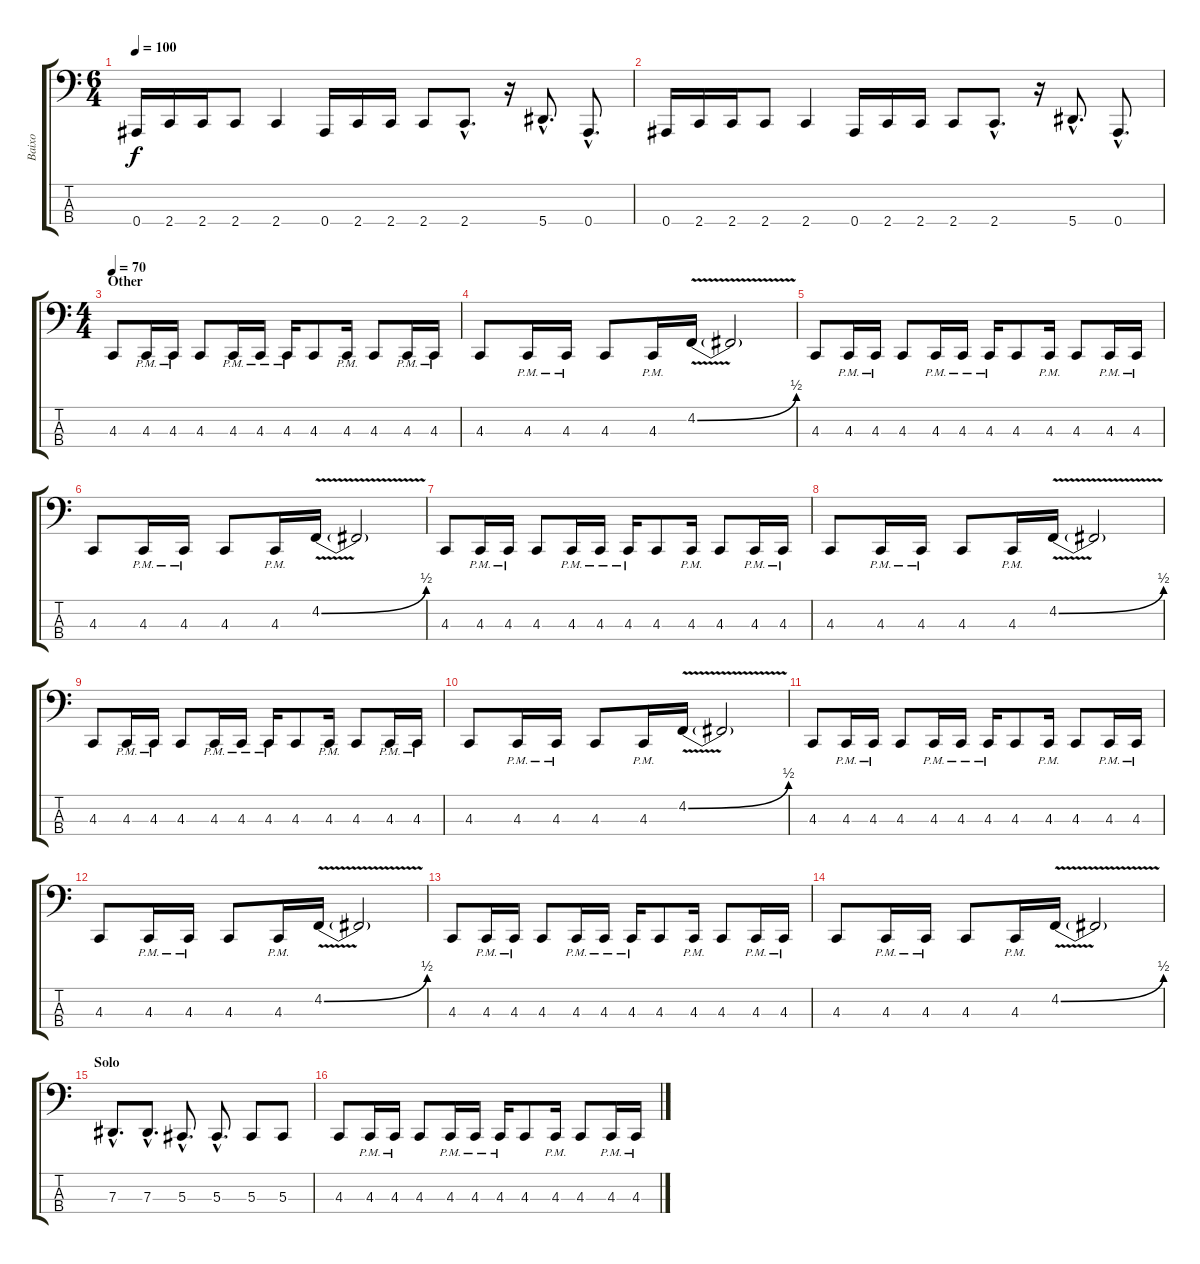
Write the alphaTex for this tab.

\track ("Baixo" "Baixo") {instrument electricbassfinger}
\staff {score tabs}
\tuning (Gb1 Db1 Ab0 Bb0) {hide}
\ts (6 4)
\tempo 100
\clef f4
\ks c
0.4.16{dy f} 2.4.16 2.4.16 2.4.8 2.4.4 0.4.16 2.4.16 2.4.16 2.4.8 2.4{hac}.8{d} r.16 5.4{hac}.8{d} 0.4{hac}.8{d} |
0.4.16 2.4.16 2.4.16 2.4.8 2.4.4 0.4.16 2.4.16 2.4.16 2.4.8 2.4{hac}.8{d} r.16 5.4{hac}.8{d} 0.4{hac}.8{d} |
\ts (4 4)
\section ("" "Other")
\tempo 70
4.3.8 4.3{pm}.16 4.3{pm}.16 4.3.8 4.3{pm}.16 4.3{pm}.16 4.3{pm}.16 4.3.8 4.3{pm}.16 4.3.8 4.3{pm}.16 4.3{pm}.16 |
4.3.8 4.3{pm}.16 4.3{pm}.16 4.3.8 4.3{pm}.16 4.2{be (bend 0 0 60 2) v}.16 4.2{t}.2 |
4.3.8 4.3{pm}.16 4.3{pm}.16 4.3.8 4.3{pm}.16 4.3{pm}.16 4.3{pm}.16 4.3.8 4.3{pm}.16 4.3.8 4.3{pm}.16 4.3{pm}.16 |
4.3.8 4.3{pm}.16 4.3{pm}.16 4.3.8 4.3{pm}.16 4.2{be (bend 0 0 60 2) v}.16 4.2{t}.2 |
4.3.8 4.3{pm}.16 4.3{pm}.16 4.3.8 4.3{pm}.16 4.3{pm}.16 4.3{pm}.16 4.3.8 4.3{pm}.16 4.3.8 4.3{pm}.16 4.3{pm}.16 |
4.3.8 4.3{pm}.16 4.3{pm}.16 4.3.8 4.3{pm}.16 4.2{be (bend 0 0 60 2) v}.16 4.2{t}.2 |
4.3.8 4.3{pm}.16 4.3{pm}.16 4.3.8 4.3{pm}.16 4.3{pm}.16 4.3{pm}.16 4.3.8 4.3{pm}.16 4.3.8 4.3{pm}.16 4.3{pm}.16 |
4.3.8 4.3{pm}.16 4.3{pm}.16 4.3.8 4.3{pm}.16 4.2{be (bend 0 0 60 2) v}.16 4.2{t}.2 |
4.3.8 4.3{pm}.16 4.3{pm}.16 4.3.8 4.3{pm}.16 4.3{pm}.16 4.3{pm}.16 4.3.8 4.3{pm}.16 4.3.8 4.3{pm}.16 4.3{pm}.16 |
4.3.8 4.3{pm}.16 4.3{pm}.16 4.3.8 4.3{pm}.16 4.2{be (bend 0 0 60 2) v}.16 4.2{t}.2 |
4.3.8 4.3{pm}.16 4.3{pm}.16 4.3.8 4.3{pm}.16 4.3{pm}.16 4.3{pm}.16 4.3.8 4.3{pm}.16 4.3.8 4.3{pm}.16 4.3{pm}.16 |
4.3.8 4.3{pm}.16 4.3{pm}.16 4.3.8 4.3{pm}.16 4.2{be (bend 0 0 60 2) v}.16 4.2{t}.2 |
\section ("" "Solo")
7.3{hac}.8{d} 7.3{hac}.8{d} 5.3{hac}.8{d} 5.3{hac}.8{d} 5.3.8 5.3.8 |
4.3.8 4.3{pm}.16 4.3{pm}.16 4.3.8 4.3{pm}.16 4.3{pm}.16 4.3{pm}.16 4.3.8 4.3{pm}.16 4.3.8 4.3{pm}.16 4.3{pm}.16
